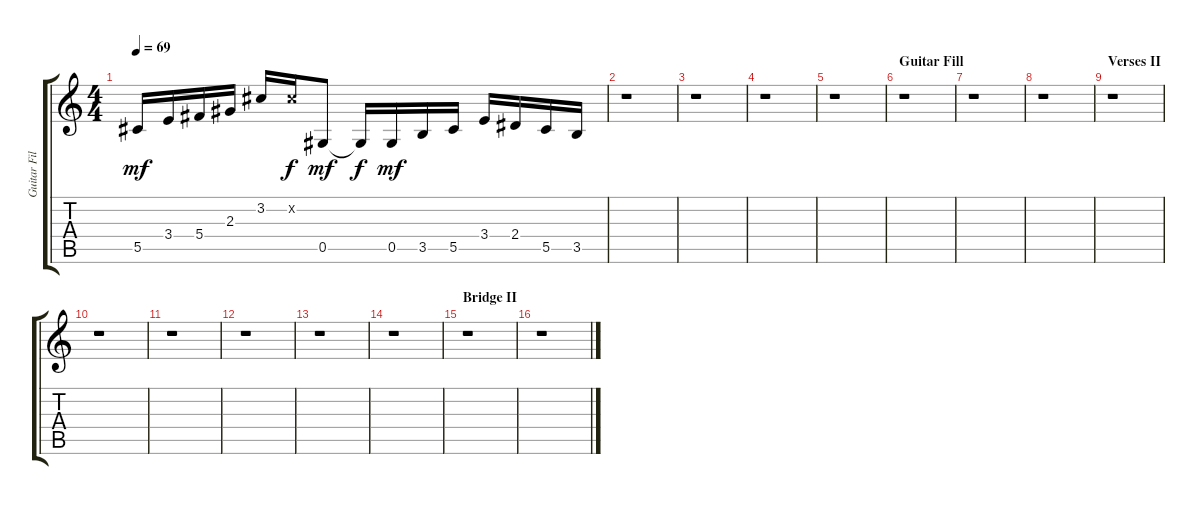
\track ("Guitar Fills II" "Guitar Fil") {instrument distortionguitar}
\staff {score tabs}
\tuning (Eb4 Bb3 Gb3 Db3 Ab2 Eb2) {hide}
\ts (4 4)
\tempo 69
\clef g2
\ks c
5.5.16{dy mf} 3.4.16 5.4.16 2.3.16 3.2.16 3.2{x}.16{dy f} 0.5.8{dy mf} 0.5{t}.16{dy f} 0.5.16{dy mf} 3.5.16 5.5.16 3.4.16 2.4.16 5.5.16 3.5.16 |
r.1 |
r.1 |
r.1 |
r.1 |
\section ("" "Guitar Fill")
r.1 |
r.1 |
r.1 |
\section ("" "Verses II")
r.1 |
r.1 |
r.1 |
r.1 |
r.1 |
r.1 |
\section ("" "Bridge II")
r.1 |
r.1
